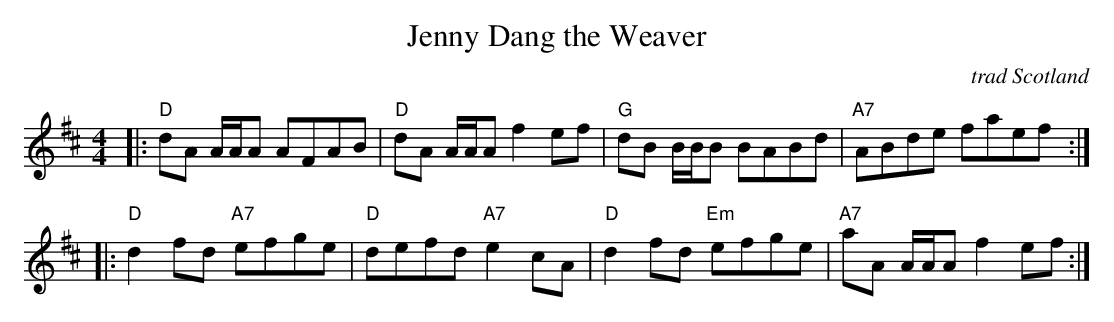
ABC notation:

X:1
T: Jenny Dang the Weaver
O: trad Scotland
K: D
M: 4/4
L: 1/8
|: "D"dA A/A/A AFAB | "D"dA A/A/A f2ef | "G"dB B/B/B BABd | "A7"ABde faef :|
|: "D"d2fd "A7"efge | "D"defd "A7"e2cA | "D"d2fd "Em"efge | "A7"aA A/A/A f2ef :|
